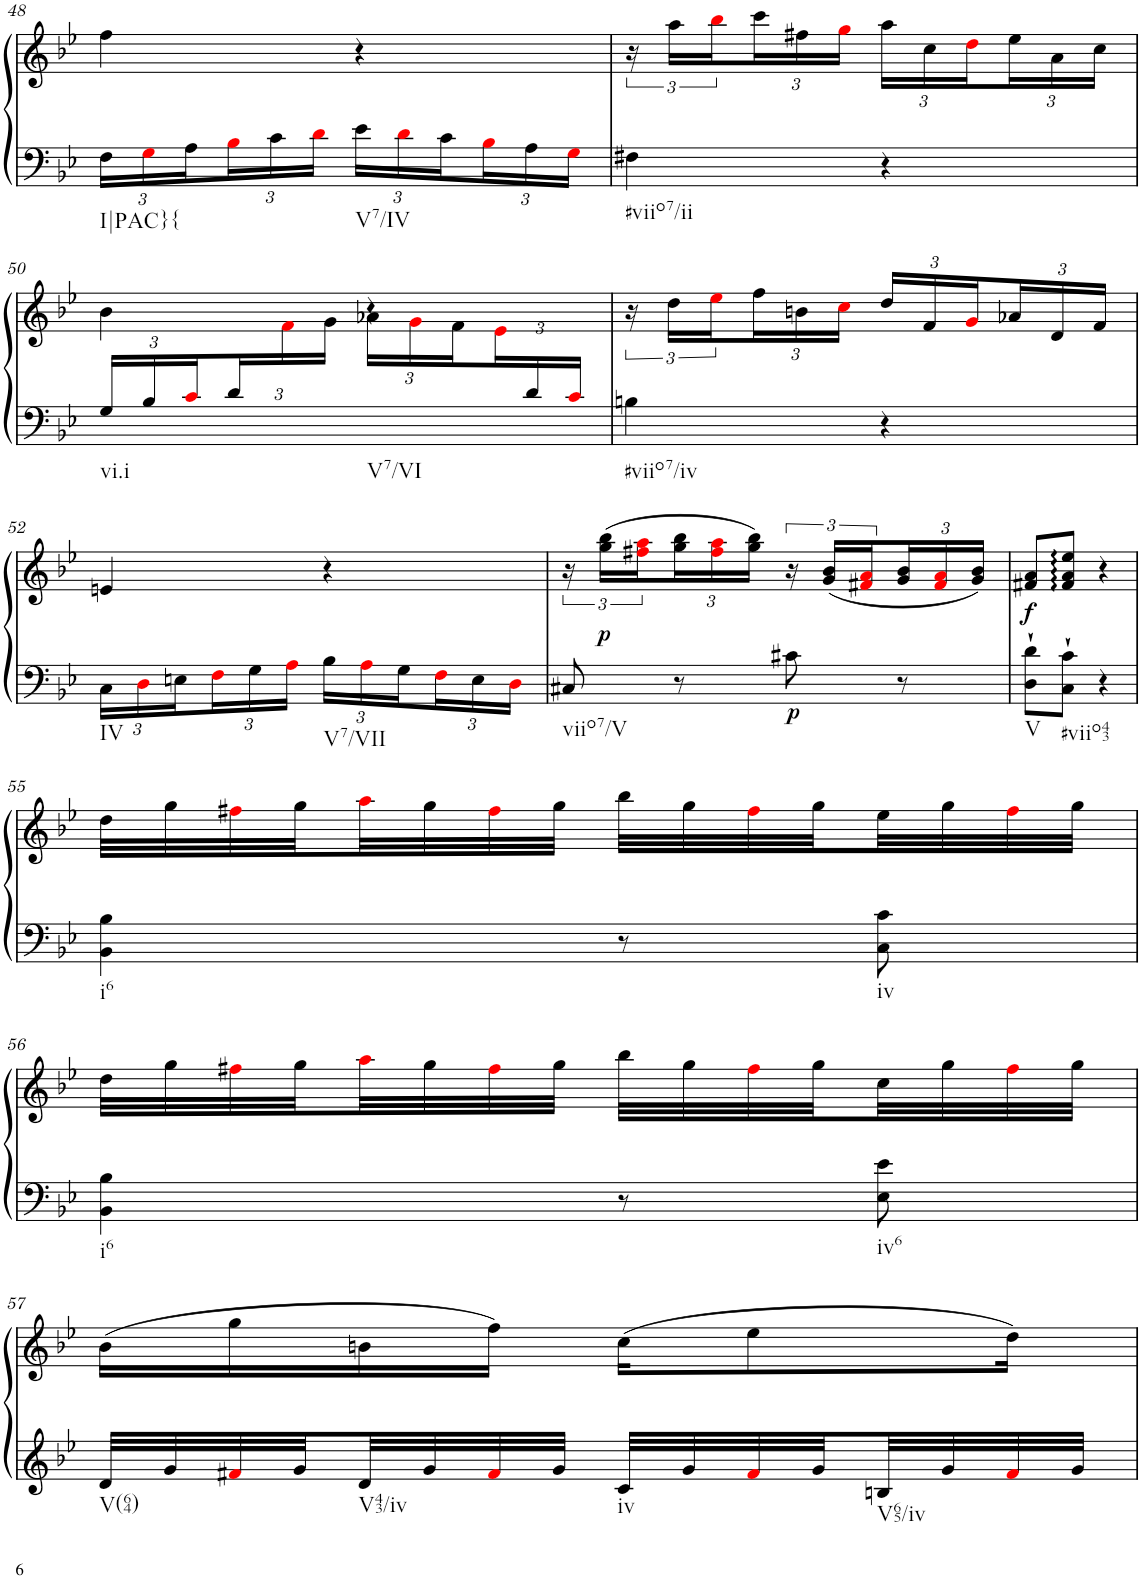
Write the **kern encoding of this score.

**kern	**kern	**dynam
*part1	*part1	*part1
*staff2	*staff1	*staff1/2
*I"Klavier linke Hand	*	*
!!LO:PB:g=z
*clefG2	*clefG2	*
*k[b-e-]	*k[b-e-]	*
*M2/4	*M2/4	*
*Xbrackettup	*	*
=48	=48	=48
!LO:TX:b:t=I|PAC}{	!	!
24F\LL	4ff\	.
24Gi\	.	.
24A\	.	.
24B-i\	.	.
24c\	.	.
24di\JJ	.	.
!LO:TX:b:t=V7/IV	!	!
24e-\LL	4r	.
24di\	.	.
24c\	.	.
24B-i\	.	.
24A\	.	.
24Gi\JJ	.	.
=49	=49	=49
!LO:TX:b:t=#viio7/ii	!	!
4F#X\	24r	.
.	24aa\LL	.
.	24bb-i\	.
*	*Xbrackettup	*
.	24ccc\	.
.	24ff#X\	.
.	24ggi\JJ	.
4r	24aa\LL	.
.	24cc\	.
.	24ddi\	.
.	24ee-\	.
.	24a\	.
.	24cc\JJ	.
!!LO:LB:g=z
=50	=50	=50
*	*^	*
!LO:TX:b:t=vi.i	!	!	!
24G/LL	4b-\	6ryy	.
24B-/	.	.	.
24ci/	.	.	.
24d/	.	.	.
12ryy	.	24fi\	.
.	.	24g\JJ	.
!LO:TX:b:t=V7/VI	!	!	!
6ryy	4r	24a-X\LL	.
.	.	24gi\	.
.	.	24f\	.
.	.	24e-i\	.
24d/	.	12ryy	.
24ci/JJ	.	.	.
*	*v	*v	*
=51	=51	=51
*	*brackettup	*
!LO:TX:b:t=#viio7/iv	!	!
4Bn\	24r	.
.	24dd\LL	.
.	24ee-i\	.
*	*Xbrackettup	*
.	24ff\	.
.	24bn\	.
.	24cci\JJ	.
4r	24dd/LL	.
.	24f/	.
.	24gi/	.
.	24a-X/	.
.	24d/	.
.	24f/JJ	.
!!LO:LB:g=z
=52	=52	=52
!LO:TX:b:t=IV	!	!
24C\LL	4en/	.
24Di\	.	.
24En\	.	.
24Fi\	.	.
24G\	.	.
24Ai\JJ	.	.
!LO:TX:b:t=V7/VII	!	!
24B-\LL	4r	.
24Ai\	.	.
24G\	.	.
24Fi\	.	.
24E\	.	.
24Di\JJ	.	.
=53	=53	=53
*	*brackettup	*
!LO:TX:b:t=viio7/V	!	!
8C#X/	24r	.
!	!	!LO:DY:b
.	(24gg\ 24bb-\LL	p
.	24ff#Xi\ 24aai\	.
*	*Xbrackettup	*
8r	24gg\ 24bb-\	.
.	24ff#i\ 24aai\	.
.	24gg\ 24bb-\JJ)	.
*	*brackettup	*
!	!	!LO:DY:b=2
8c#X\	24r	p
.	(24g/ 24b-/LL	.
.	24f#Xi/ 24ai/	.
*	*Xbrackettup	*
8r	24g/ 24b-/	.
.	24f#i/ 24ai/	.
.	24g/ 24b-/JJ)	.
=54	=54	=54
!LO:TX:b:t=V	!	!
!	!	!LO:DY:b
8D\` 8d\`L	8f#X/ 8a/L	f
!LO:TX:b:t=#viio43	!	!
8C\` 8c\`J	8f#/ 8a/ 8ee-/J	.
4r	4r	.
!!LO:LB:g=z
=55	=55	=55
!LO:TX:b:t=i6	!	!
4BB-\ 4B-\	32dd\LLL	.
.	32gg\	.
.	32ff#Xi\	.
.	32gg\	.
.	32aai\	.
.	32gg\	.
.	32ff#i\	.
.	32gg\JJJ	.
8r	32bb-\LLL	.
.	32gg\	.
.	32ff#i\	.
.	32gg\	.
!LO:TX:b:t=iv	!	!
8C\ 8c\	32ee-\	.
.	32gg\	.
.	32ff#i\	.
.	32gg\JJJ	.
!!LO:LB:g=z
=56	=56	=56
!LO:TX:b:t=i6	!	!
4BB-\ 4B-\	32dd\LLL	.
.	32gg\	.
.	32ff#Xi\	.
.	32gg\	.
.	32aai\	.
.	32gg\	.
.	32ff#i\	.
.	32gg\JJJ	.
8r	32bb-\LLL	.
.	32gg\	.
.	32ff#i\	.
.	32gg\	.
!LO:TX:b:t=iv6	!	!
8E-\ 8e-\	32cc\	.
.	32gg\	.
.	32ff#i\	.
.	32gg\JJJ	.
!!LO:LB:g=z
=57	=57	=57
!LO:TX:b:t=V(64)	!	!
32d/LLL	(16b-\LL	.
32g/	.	.
32f#Xi/	16gg\	.
32g/	.	.
!LO:TX:b:t=V43/iv	!	!
32d/	16bn\	.
32g/	.	.
32f#i/	16ff\JJ)	.
32g/JJJ	.	.
!LO:TX:b:t=iv	!	!
32c/LLL	(16cc\KL	.
32g/	.	.
32f#i/	8ee-\	.
32g/	.	.
!LO:TX:b:t=V65/iv	!	!
32Bn/	.	.
32g/	.	.
32f#i/	16dd\Jk)	.
32g/JJJ	.	.
=	=	=
*-	*-	*-
